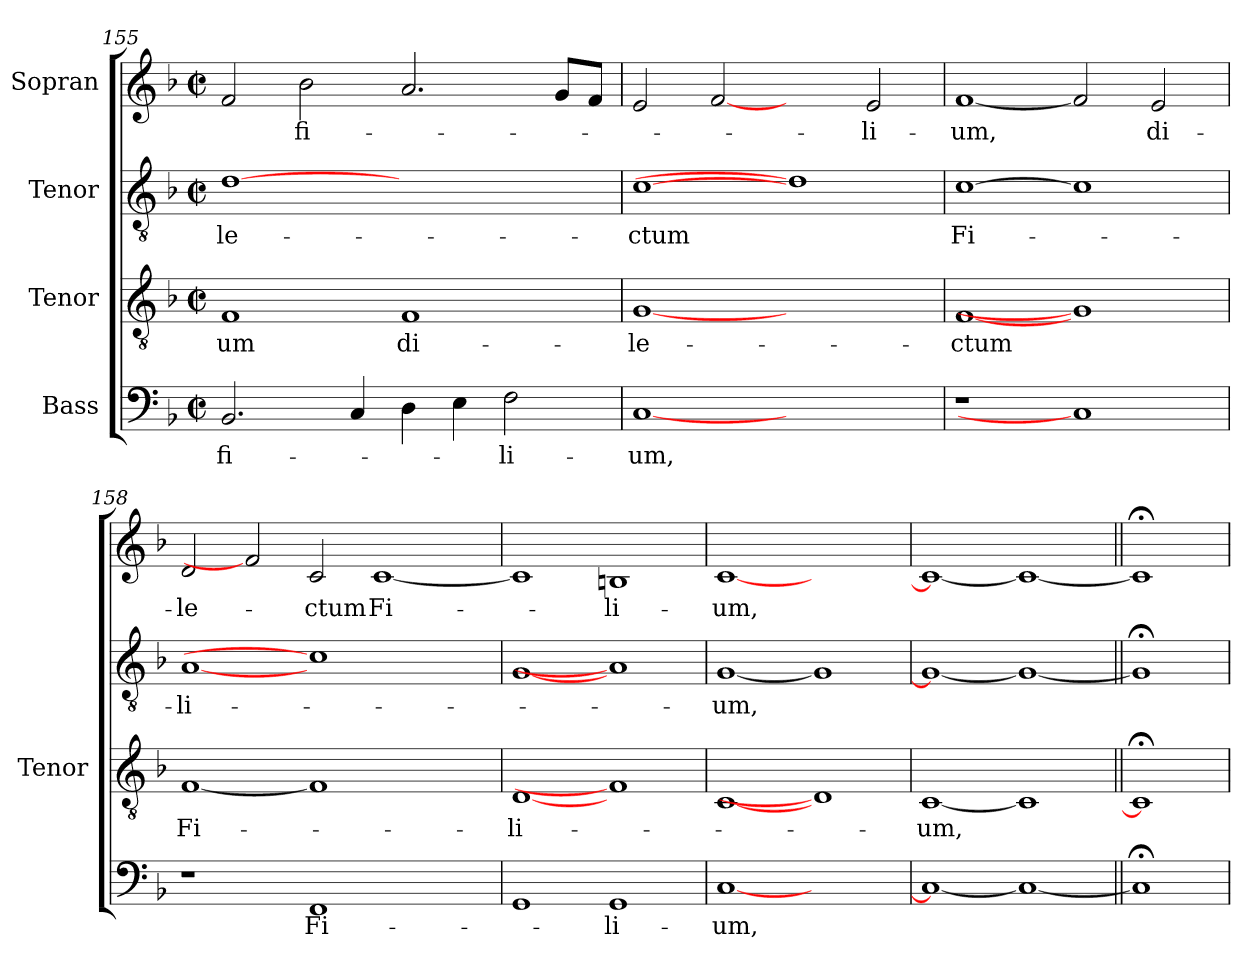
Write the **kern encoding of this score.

**kern	**text	**kern	**text	**kern	**text	**kern	**text
*part4	*part4	*part3	*part3	*part2	*part2	*part1	*part1
*staff4	*staff4	*staff3	*staff3	*staff2	*staff2	*staff1	*staff1
*I"Bass	*	*I"Tenor	*	*I"Tenor	*	*I"Sopran	*
*	*	*I'Tenor	*	*	*	*	*
*clefF4	*	*clefGv2	*	*clefGv2	*	*clefG2	*
*	*	*ITrd7c12	*	*ITrd7c12	*	*	*
*k[b-]	*	*k[b-]	*	*k[b-]	*	*k[b-]	*
*F:	*	*F:	*	*F:	*	*F:	*
*M2/2	*	*M2/2	*	*M2/2	*	*M2/2	*
*met(c|)	*	*met(c|)	*	*met(c|)	*	*met(c|)	*
=155	=155	=155	=155	=155	=155	=155	=155
!	!LO:LY:b:color=#000000	!	!	!	!	!	!
!	!	!	!LO:LY:b:color=#000000	!	!	!	!
!	!	!	!	!	!LO:LY:b:color=#000000	!	!
2.BB-i/	fi-	1FFi	-um	[1Di	-le-	2fi/	.
!	!	!	!	!	!	!	!LO:LY:b:color=#000000
.	.	.	.	.	.	2b-i\	fi-
4Ci/	.	.	.	.	.	.	.
!	!	!	!LO:LY:b:color=#000000	!	!	!	!
4Di\	.	1FFi	di-	1ryy	.	2.ai/	.
4Ei\	.	.	.	.	.	.	.
!	!LO:LY:b:color=#000000	!	!	!	!	!	!
2Fi\	-li-	.	.	.	.	.	.
.	.	.	.	.	.	8gi/L	.
.	.	.	.	.	.	8fi/J	.
=156	=156	=156	=156	=156	=156	=156	=156
!	!LO:LY:b:color=#000000	!	!	!	!	!	!
!	!	!	!LO:LY:b:color=#000000	!	!	!	!
!	!	!	!	!	!LO:LY:b:color=#000000	!	!
[1Ci	-um,	[1GGi	-le-	[1Ci	-ctum	2ei/	.
.	.	.	.	.	.	[2fi	.
1ryy	.	1ryy	.	1Di]	.	2ryy	.
!	!	!	!	!	!	!	!LO:LY:b:color=#000000
.	.	.	.	.	.	2ei/	-li-
=157	=157	=157	=157	=157	=157	=157	=157
!LO:N:vis=1	!	!	!	!	!	!	!
!	!	!	!LO:LY:b:color=#000000	!	!	!	!
!	!	!	!	!	!LO:LY:b:color=#000000	!	!
!	!	!	!	!	!	!	!LO:LY:b:color=#000000
1r	.	[1FFi	-ctum	[1Ci	Fi-	[1fi	-um,
1Ci]	.	1GGi]	.	1Ci]	.	2fi]	.
!	!	!	!	!	!	!	!LO:LY:b:color=#000000
.	.	.	.	.	.	2ei/	di-
=158	=158	=158	=158	=158	=158	=158	=158
!	!	!	!LO:LY:b:color=#000000	!	!	!	!
!	!	!	!	!	!LO:LY:b:color=#000000	!	!
!	!	!	!	!	!	!	!LO:LY:b:color=#000000
1r	.	[1FFi	Fi-	[1AAi	-li-	2di/	-le-
.	.	.	.	.	.	2fi]	.
!	!LO:LY:b:color=#000000	!	!	!	!	!	!
!	!	!	!	!	!	!	!LO:LY:b:color=#000000
1FFi	Fi-	1FFi]	.	1Ci]	.	2ci/	-ctum
!	!	!	!	!	!	!	!LO:LY:b:color=#000000
.	.	.	.	.	.	[<1ci	Fi-
2ryy	.	2ryy	.	2ryy	.	.	.
=159	=159	=159	=159	=159	=159	=159	=159
!	!	!	!LO:LY:b:color=#000000	!	!	!	!
1GGi	.	[1DDi	-li-	[1GGi	.	1ci]	.
!	!LO:LY:b:color=#000000	!	!	!	!	!	!
!	!	!	!	!	!	!	!LO:LY:b:color=#000000
1GGi	-li-	1FFi]	.	1AAi]	.	1Bni	-li-
!!LO:LB:g=z
=160	=160	=160	=160	=160	=160	=160	=160
!	!LO:LY:b:color=#000000	!	!	!	!	!	!
!	!	!	!	!	!LO:LY:b:color=#000000	!	!
!	!	!	!	!	!	!	!LO:LY:b:color=#000000
[<1Ci	-um,	[1CCi	.	[<1GGi	-um,	[<1ci	-um,
1ryy	.	1DDi]	.	1GGi]	.	1ryy	.
=161	=161	=161	=161	=161	=161	=161	=161
!	!	!	!LO:LY:b:color=#000000	!	!	!	!
1Ci_<	.	[1CCi	-um,	1GGi_<	.	1ci_<	.
1Ci_	.	1CCi]	.	1GGi_	.	1ci_	.
=162||	=162||	=162||	=162||	=162||	=162||	=162||	=162||
1C;i]	.	1CC;i]	.	1GG;i]	.	1c;i]	.
=	=	=	=	=	=	=	=
*-	*-	*-	*-	*-	*-	*-	*-
